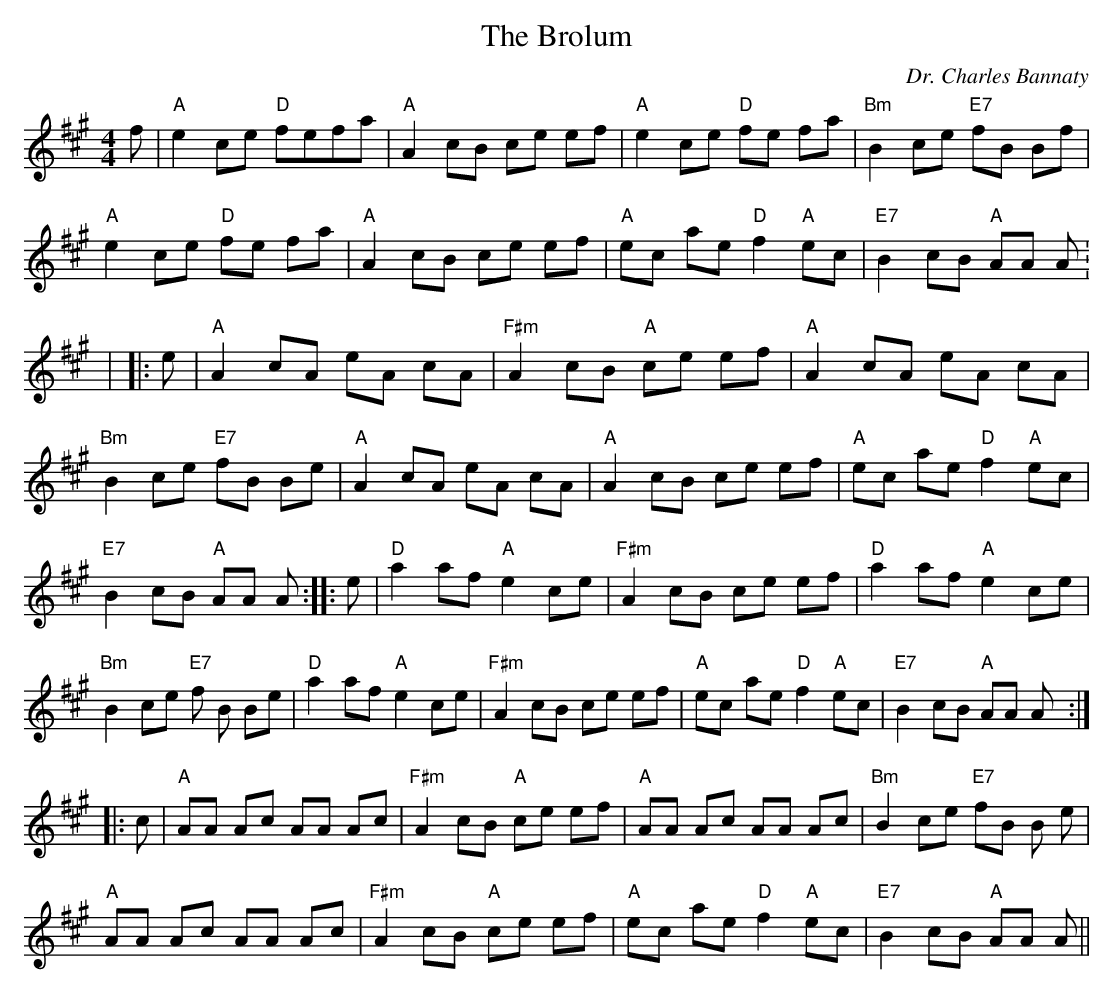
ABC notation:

X:1
T:Brolum, The
M:4/4
L:1/8
C:Dr. Charles Bannaty
K:A
f|"A"e2 ce "D"fefa|"A"A2 cB ce ef|"A"e2 ce "D"fe fa|"Bm"B2 ce "E7"fB Bf|
"A"e2 ce "D"fe fa|"A"A2 cB ce ef|"A"ec ae "D"f2 "A"ec|"E7"B2 cB "A"AA A:
|
|:e|"A"A2 cA eA cA|"F#m"A2 cB "A"ce ef|"A"A2cA eA cA|"Bm"B2 ce "E7"fB Be
|
"A"A2 cA eA cA|"A"A2 cB ce ef|"A"ec ae "D"f2 "A"ec|"E7"B2 cB "A"AA A :|
|:e|"D"a2 af "A"e2 ce|"F#m"A2 cB ce ef|"D"a2 af "A"e2 ce|"Bm"B2 ce "E7"f
B Be|
"D"a2 af "A"e2 ce|"F#m"A2 cB ce ef|"A"ec ae "D"f2 "A"ec|"E7"B2 cB "A"
AA A:|!
|:c|"A"AA Ac AA Ac|"F#m"A2 cB "A"ce ef|"A"AA Ac AA Ac|"Bm"B2 ce "E7"fB B
e|!"A"AA Ac AA Ac|"F#m"A2 cB "A"ce ef|"A"ec ae "D"f2 "A"ec|"E7"B2 cB "A"
AA A||
